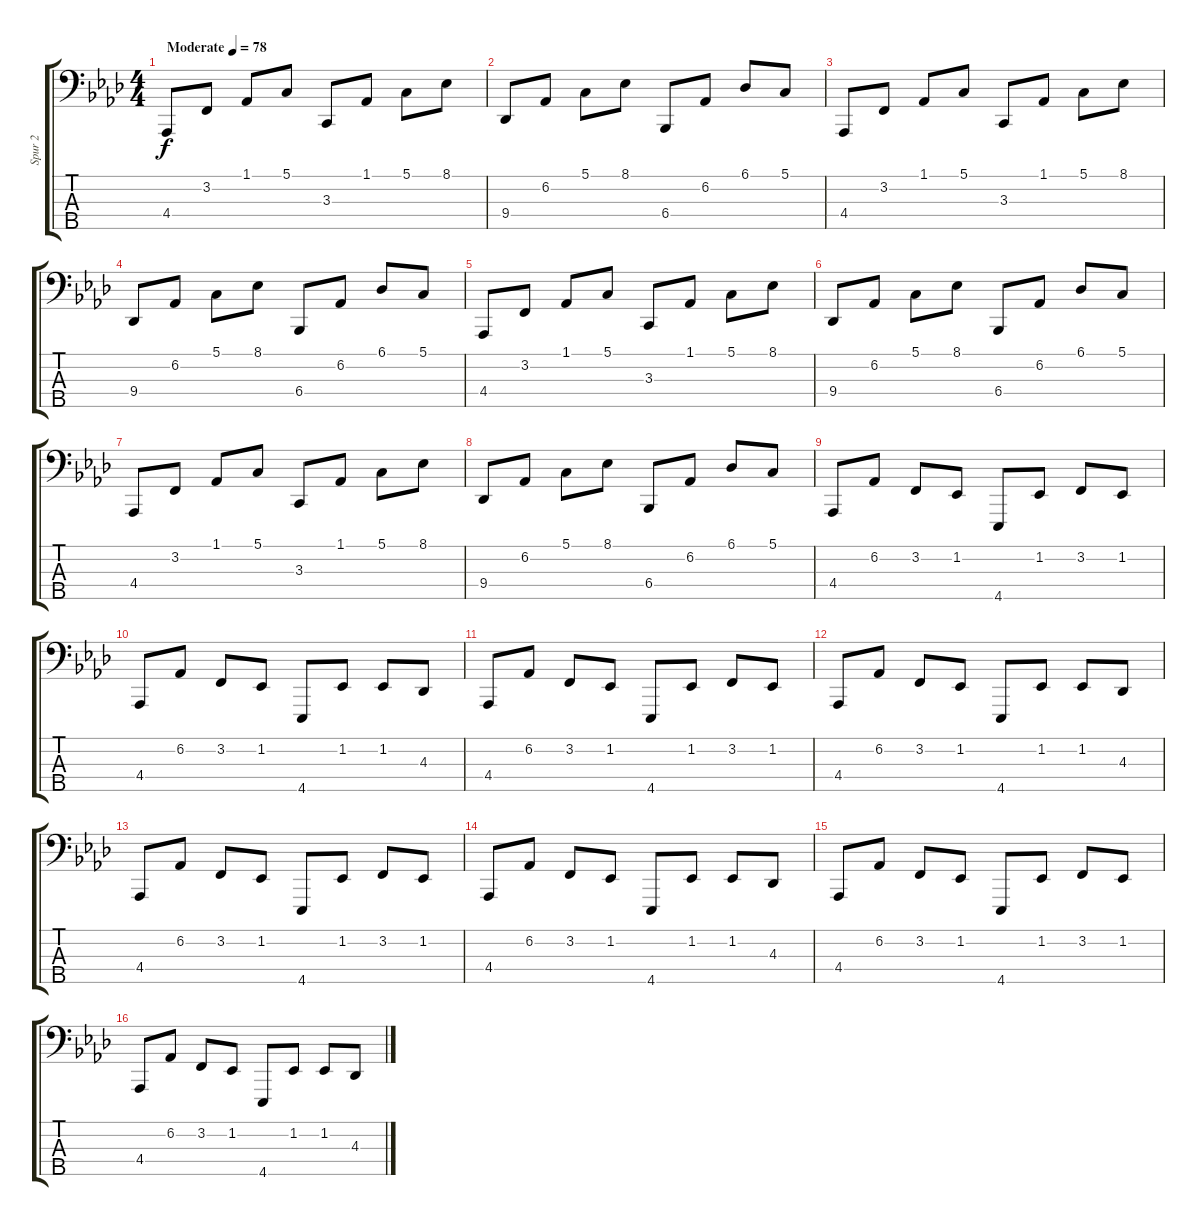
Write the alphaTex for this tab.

\track ("Spur 2" "Spur 2") {instrument acousticgrandpiano}
\staff {score tabs}
\tuning (G2 D2 A1 E1 B0) {hide}
\ts (4 4)
\tempo (78 "Moderate")
\clef f4
\ks ab
4.4.8{dy f instrument acousticgrandpiano} 3.2.8 1.1.8 5.1.8 3.3.8 1.1.8 5.1.8 8.1.8 |
9.4.8 6.2.8 5.1.8 8.1.8 6.4.8 6.2.8 6.1.8 5.1.8 |
4.4.8 3.2.8 1.1.8 5.1.8 3.3.8 1.1.8 5.1.8 8.1.8 |
9.4.8 6.2.8 5.1.8 8.1.8 6.4.8 6.2.8 6.1.8 5.1.8 |
4.4.8 3.2.8 1.1.8 5.1.8 3.3.8 1.1.8 5.1.8 8.1.8 |
9.4.8 6.2.8 5.1.8 8.1.8 6.4.8 6.2.8 6.1.8 5.1.8 |
4.4.8 3.2.8 1.1.8 5.1.8 3.3.8 1.1.8 5.1.8 8.1.8 |
9.4.8 6.2.8 5.1.8 8.1.8 6.4.8 6.2.8 6.1.8 5.1.8 |
4.4.8 6.2.8 3.2.8 1.2.8 4.5.8 1.2.8 3.2.8 1.2.8 |
4.4.8 6.2.8 3.2.8 1.2.8 4.5.8 1.2.8 1.2.8 4.3.8 |
4.4.8 6.2.8 3.2.8 1.2.8 4.5.8 1.2.8 3.2.8 1.2.8 |
4.4.8 6.2.8 3.2.8 1.2.8 4.5.8 1.2.8 1.2.8 4.3.8 |
4.4.8 6.2.8 3.2.8 1.2.8 4.5.8 1.2.8 3.2.8 1.2.8 |
4.4.8 6.2.8 3.2.8 1.2.8 4.5.8 1.2.8 1.2.8 4.3.8 |
4.4.8 6.2.8 3.2.8 1.2.8 4.5.8 1.2.8 3.2.8 1.2.8 |
4.4.8 6.2.8 3.2.8 1.2.8 4.5.8 1.2.8 1.2.8 4.3.8
